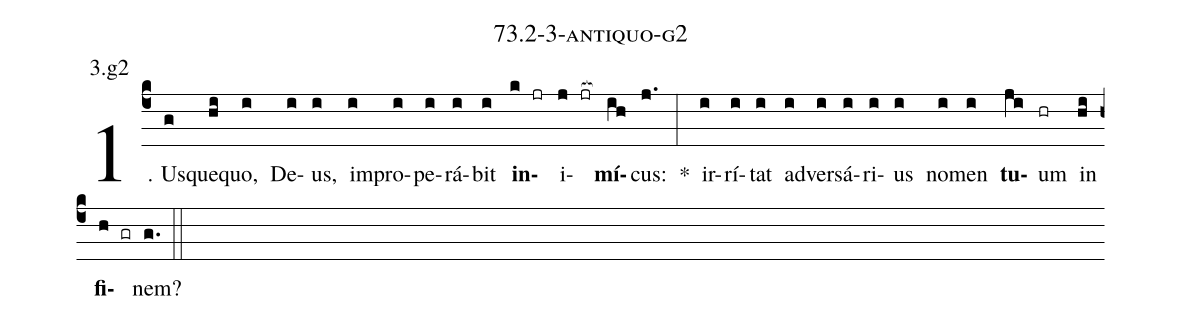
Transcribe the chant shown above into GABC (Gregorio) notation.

name: 73.2-3-antiquo-g2;
annotation: 3.g2;
%%
(c4)1. Us(g)que(hi)quo,(i) De(i)us,(i) im(i)pro(i)pe(i)rá(i)bit(i) <b>in</b>(k jr)i(j jr[ocb:1{])<b>mí</b>(ih[ocb:0}])cus:(j.) *(:) ir(i)rí(i)tat(i) ad(i)ver(i)sá(i)ri(i)us(i) no(i)men(i) <b>tu</b>(ji)um(hr) in(hi) <b>fi</b>(h gr)nem?(g.) (::)


%E(i) u(i) o(ji) u(hi) a(h) e.(g.) (::)
